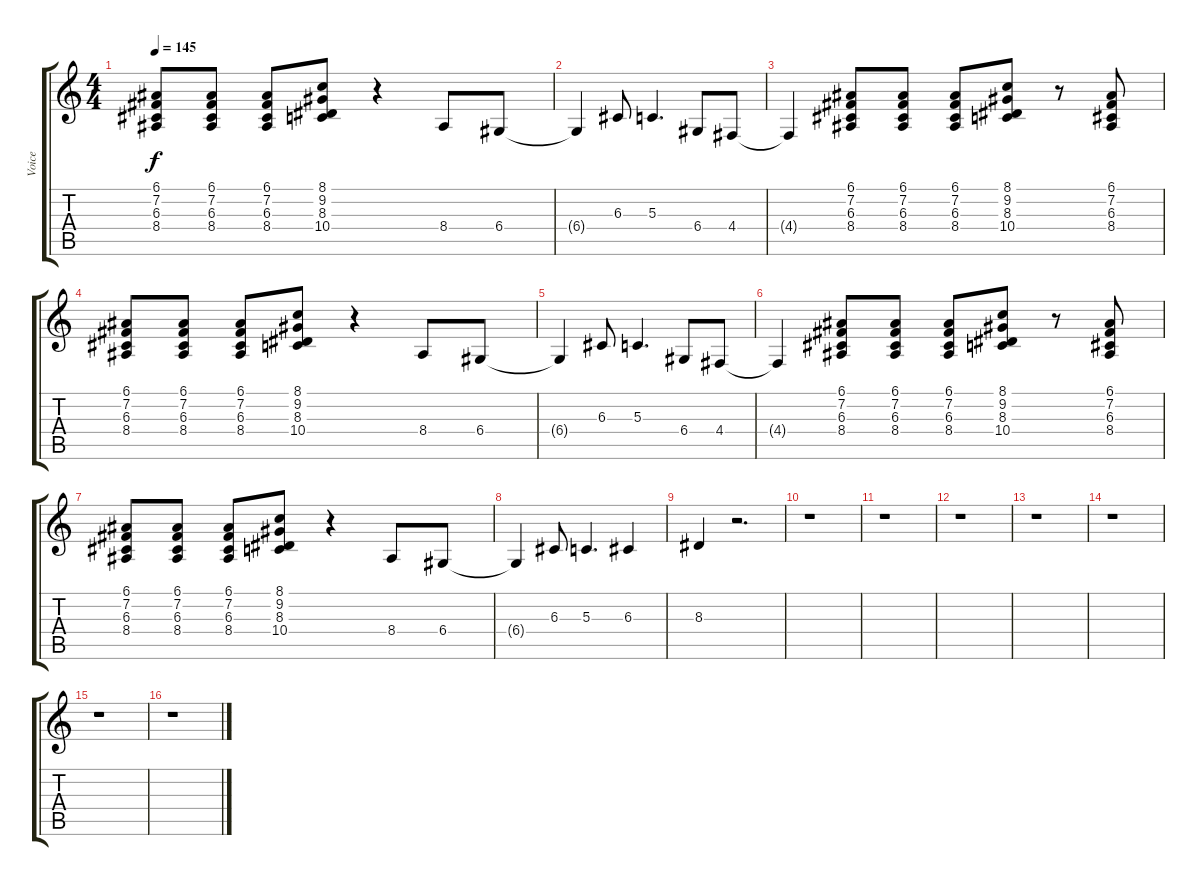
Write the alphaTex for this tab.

\track ("Voice" "Voice") {instrument acousticgrandpiano}
\staff {score tabs}
\tuning (E4 B3 G3 D3 A2 E2) {hide}
\ts (4 4)
\tempo 145
\clef g2
\ks c
(6.1 7.2 6.3 8.4).8{dy f} (6.1 7.2 6.3 8.4).8 (6.1 7.2 6.3 8.4).8 (8.1 9.2 8.3 10.4).8 r.4 8.4.8 6.4.8 |
6.4{t}.4 6.3.8 5.3.4{d} 6.4.8 4.4.8 |
4.4{t}.4 (6.1 7.2 6.3 8.4).8 (6.1 7.2 6.3 8.4).8 (6.1 7.2 6.3 8.4).8 (8.1 9.2 8.3 10.4).8 r.8 (6.1 7.2 6.3 8.4).8 |
(6.1 7.2 6.3 8.4).8 (6.1 7.2 6.3 8.4).8 (6.1 7.2 6.3 8.4).8 (8.1 9.2 8.3 10.4).8 r.4 8.4.8 6.4.8 |
6.4{t}.4 6.3.8 5.3.4{d} 6.4.8 4.4.8 |
4.4{t}.4 (6.1 7.2 6.3 8.4).8 (6.1 7.2 6.3 8.4).8 (6.1 7.2 6.3 8.4).8 (8.1 9.2 8.3 10.4).8 r.8 (6.1 7.2 6.3 8.4).8 |
(6.1 7.2 6.3 8.4).8 (6.1 7.2 6.3 8.4).8 (6.1 7.2 6.3 8.4).8 (8.1 9.2 8.3 10.4).8 r.4 8.4.8 6.4.8 |
6.4{t}.4 6.3.8 5.3.4{d} 6.3.4 |
8.3.4 r.2{d} |
r.1 |
r.1 |
r.1 |
r.1 |
r.1 |
r.1 |
r.1
